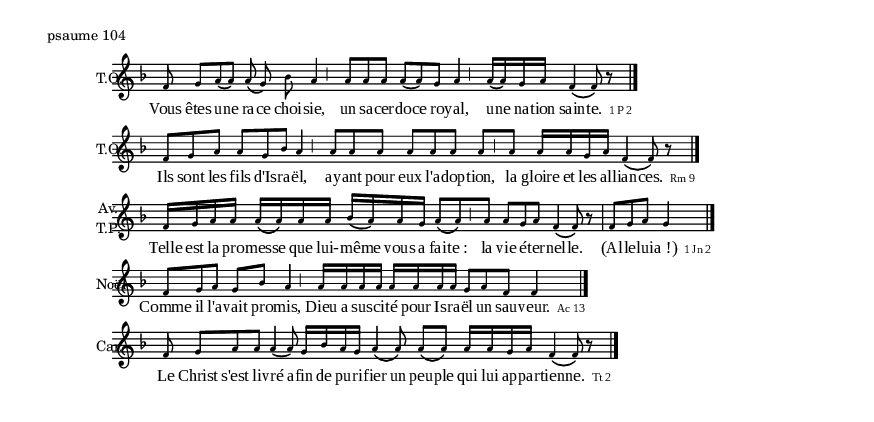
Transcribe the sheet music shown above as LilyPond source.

\version "2.10.0"
 \include "definitions.ly"
 \markup {psaume 104 }


\relative a' { 
	\new Staff {
		\cadenzaOn 		\key f \major
		\set Staff.instrumentName = \markup{ \center-align { T.O. } }
		f8
		\times 2/3 { g[ a\( a\)] }
		\times 2/3 { a\( g\) bes }
		a4
		\cesure \pespace
		\times 2/3 { a8[ a a] }
		\times 2/3 { a8[\( a\) g] }
		a4\cesure	\pespace 
		a16[\( a\) g a]
		f4\( f8\) r
		\endBar
	}	\addlyrics {
		Vous êtes u -- ne ra -- ce choi -- sie, un sa -- cer -- do -- ce ro -- yal, u -- ne na -- tion sain -- te.
		\markup { \citation #"1 P 2"}
	}
}
\relative a' { 
	\new Staff {
		\cadenzaOn 		\key f \major
		\set Staff.instrumentName = \markup{ \center-align { T.O. } }
		\times 2/3 { f8[ g a] }
		\times 2/3 { a8[ g bes] }
		a4 \cesure \pespace a8[ a a]
		\times 2/3 { a8[ a a] }
		a8[\cesure \pespace a]
		a16[ a g a]
		f4\( f8\) r8		
		\endBar
	}	\addlyrics {
		Ils sont les fils d'Is -- ra -- ël, ay -- ant pour eux l'a -- dop -- tion, la gloire et les al -- lian -- ces.
		\markup { \citation #"Rm 9"}
	}
}

\relative a' { 
	\new Staff {
		\cadenzaOn 		\key f \major
		\set Staff.instrumentName = \markup{ \center-align { Av. T.P. } }
		f16[ g a a]
		a16[\( a\) a a]
		bes16[\( a\) a g]
		\times 2/3 { a8[\( a\) \cesure \pespace a] }
		\times 2/3 { a8[ g a] }
		f4\( f8\) r8
		\barre
		\times 2/3 {f8[ g a]} g4
		\endBar
	}	\addlyrics {
		Telle est la pro -- mes -- se que lui- -- mê -- me vous a fai -- "te :" la vie é -- ter -- nel -- le. "(Al" -- le -- lui -- "a !)"
		\markup { \citation #"1 Jn 2"}
	}
}
\relative a' { 
	\new Staff {
		\cadenzaOn 		\key f \major
		\set Staff.instrumentName = \markup{ \center-align { Noël } }
		\times 2/3 {f8[ g a]} g[ bes] a4 \cesure \pespace
		a16[ a a a]
		a16[ a a a]
		\times 2/3 { g8[ a f] }
		f4
		\endBar
	}	\addlyrics {
		Comme il l'a -- vait pro -- mis, Dieu a sus -- ci -- té pour Is -- ra -- ël un sau -- veur.
		\markup { \citation #"Ac 13"}
	}
}

\relative a' { 
	\new Staff {
		\cadenzaOn 		\key f \major
		\set Staff.instrumentName = \markup{ \center-align { Car. } }
		f8
		\times 2/3 { g[ a a] }
		\times 2/3 { a4\( \pespace a8\) }
		g16[bes a g]
		\times 2/3 { a4\( \pespace a8\) }
		a[\( a\)]
		a16[ a g a]
		f4\( f8\) r
		\endBar
	}	\addlyrics {
		Le Christ s'est li -- vré a -- fin de pu -- ri -- fier un peu -- ple qui lui ap -- par -- tien -- ne.
		\markup { \citation #"Tt 2"}
	}
}
